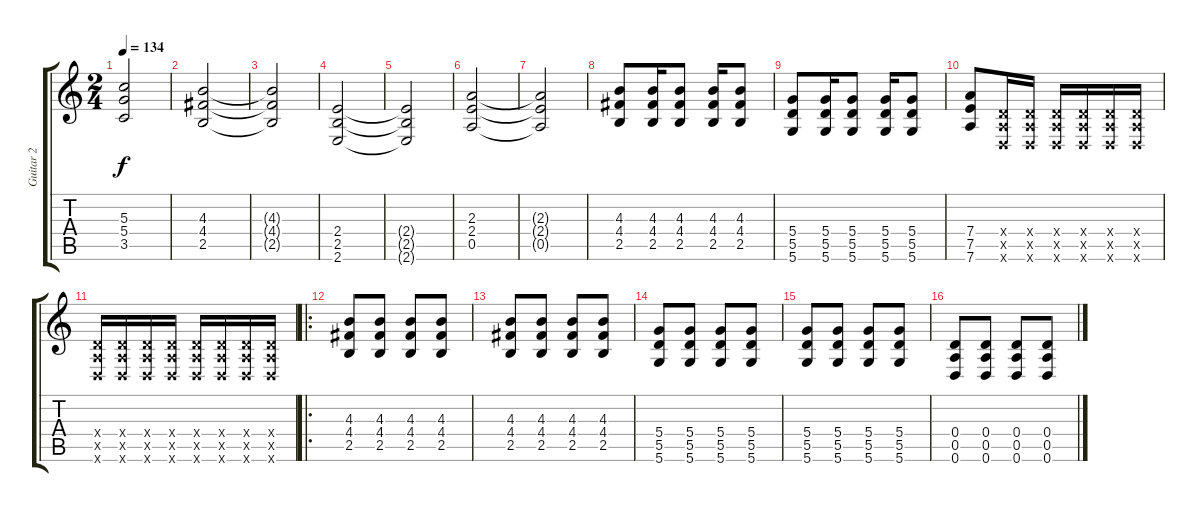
\track ("Guitar 2" "Guitar 2") {instrument distortionguitar}
\staff {score tabs}
\tuning (E4 B3 G3 D3 A2 D2) {hide}
\ts (2 4)
\tempo 134
\clef g2
\ks c
(5.3{t} 5.4{t} 3.5{t}).2{dy f} |
(4.3 4.4 2.5).2 |
(4.3{t} 4.4{t} 2.5{t}).2 |
(2.4 2.5 2.6).2 |
(2.4{t} 2.5{t} 2.6{t}).2 |
(2.3 2.4 0.5).2 |
(2.3{t} 2.4{t} 0.5{t}).2 |
(4.3 4.4 2.5).8 (4.3 4.4 2.5).16 (4.3 4.4 2.5).8 (4.3 4.4 2.5).16 (4.3 4.4 2.5).8 |
(5.4 5.5 5.6).8 (5.4 5.5 5.6).16 (5.4 5.5 5.6).8 (5.4 5.5 5.6).16 (5.4 5.5 5.6).8 |
(7.4 7.5 7.6).8 (0.4{x} 0.5{x} 0.6{x}).16 (0.4{x} 0.5{x} 0.6{x}).16 (0.4{x} 0.5{x} 0.6{x}).16 (0.4{x} 0.5{x} 0.6{x}).16 (0.4{x} 0.5{x} 0.6{x}).16 (0.4{x} 0.5{x} 0.6{x}).16 |
(0.4{x} 0.5{x} 0.6{x}).16 (0.4{x} 0.5{x} 0.6{x}).16 (0.4{x} 0.5{x} 0.6{x}).16 (0.4{x} 0.5{x} 0.6{x}).16 (0.4{x} 0.5{x} 0.6{x}).16 (0.4{x} 0.5{x} 0.6{x}).16 (0.4{x} 0.5{x} 0.6{x}).16 (0.4{x} 0.5{x} 0.6{x}).16 |
\ro
(4.3 4.4 2.5).8 (4.3 4.4 2.5).8 (4.3 4.4 2.5).8 (4.3 4.4 2.5).8 |
(4.3 4.4 2.5).8 (4.3 4.4 2.5).8 (4.3 4.4 2.5).8 (4.3 4.4 2.5).8 |
(5.4 5.5 5.6).8 (5.4 5.5 5.6).8 (5.4 5.5 5.6).8 (5.4 5.5 5.6).8 |
(5.4 5.5 5.6).8 (5.4 5.5 5.6).8 (5.4 5.5 5.6).8 (5.4 5.5 5.6).8 |
(0.4 0.5 0.6).8 (0.4 0.5 0.6).8 (0.4 0.5 0.6).8 (0.4 0.5 0.6).8
